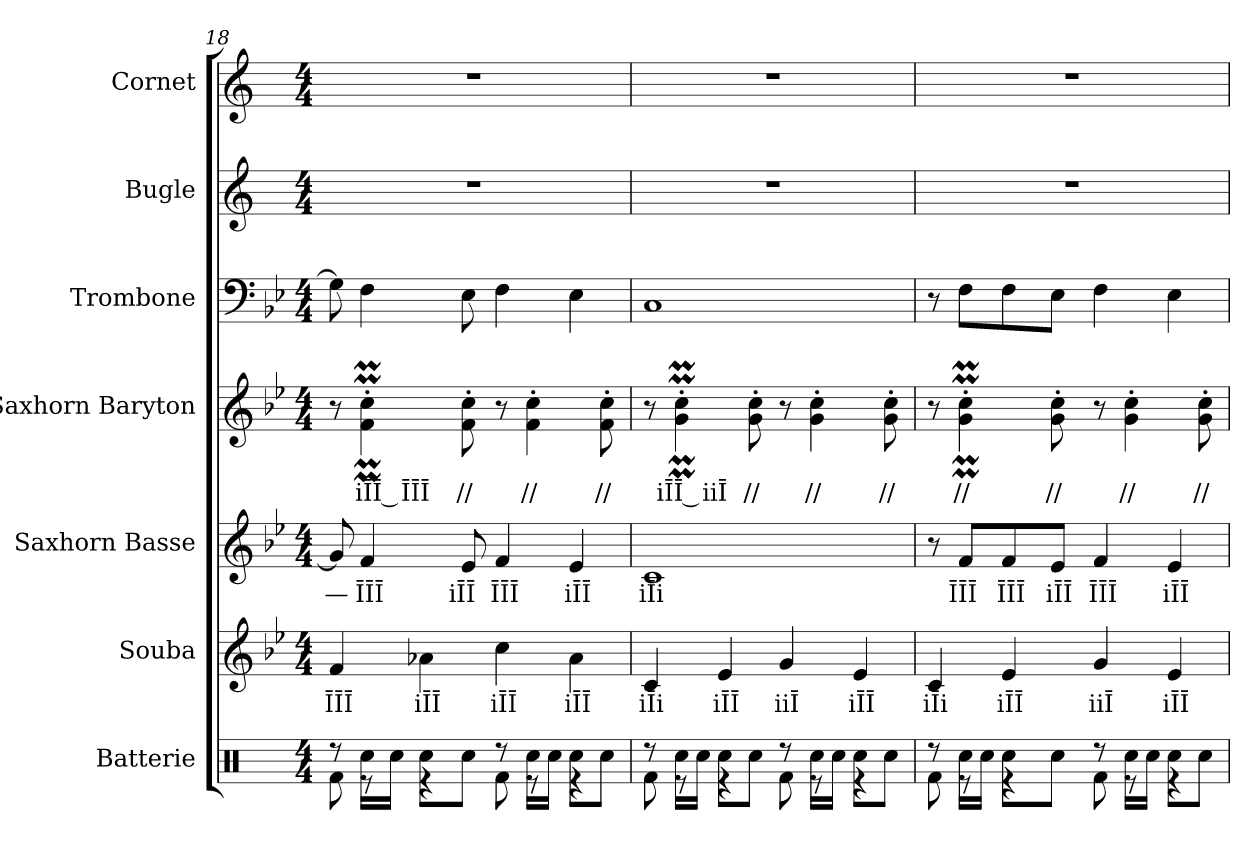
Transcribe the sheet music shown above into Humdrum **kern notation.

**kern	**kern	**text	**kern	**text	**kern	**text	**kern	**kern	**kern
*part7	*part6	*part6	*part5	*part5	*part4	*part4	*part3	*part2	*part1
*staff7	*staff6	*staff6	*staff5	*staff5	*staff4	*staff4	*staff3	*staff2	*staff1
*I"Batterie	*I"Souba	*	*I"Saxhorn Basse	*	*I"Saxhorn Baryton	*	*I"Trombone	*I"Bugle	*I"Cornet
*I'Bat.	*I'Sba.	*	*I'Bass.	*	*I'Bar.	*	*I'Tbn.	*I'Bu.	*I'Cnt.
!!LO:PB:g=z
*clefX	*clefG2	*	*clefG2	*	*clefG2	*	*clefF4	*clefG2	*clefG2
*	*ITrd15c26	*	*ITrd8c14	*	*ITrd8c14	*	*	*ITrd1c2	*ITrd1c2
*k[]	*k[b-e-]	*	*k[b-e-]	*	*k[b-e-]	*	*k[b-e-]	*k[b-e-]	*k[b-e-]
*M4/4	*M4/4	*	*M4/4	*	*M4/4	*	*M4/4	*M4/4	*M4/4
=18	=18	=18	=18	=18	=18	=18	=18	=18	=18
*^	*	*	*	*	*	*	*	*	*
!	!	!	!LO:LY:b	!	!LO:LY:b	!	!	!	!	!
8r	8Rf\	4FF/	ĪĪĪ	8G/]	—	8r	.	8G\]	1r	1r
!	!	!	!	!	!LO:LY:b	!	!LO:LY:b	!	!	!
16Rcc\LL	8r	.	.	4F/	ĪĪĪ	4F\M' 4c\M'	iĪĪ ĪĪĪ	4F\	.	.
16Rcc\JJ	.	.	.	.	.	.	.	.	.	.
!	!	!	!LO:LY:b	!	!	!	!	!	!	!
8Rcc\L	4r	4AA-X\	iĪĪ	.	.	.	.	.	.	.
!	!	!	!	!	!LO:LY:b	!	!LO:LY:b	!	!	!
8Rcc\J	.	.	.	8E-/	iĪĪ	8F\' 8c\'	//	8E-\	.	.
!	!	!	!LO:LY:b	!	!LO:LY:b	!	!	!	!	!
8r	8Rf\	4C\	iĪĪ	4F/	ĪĪĪ	8r	.	4F\	.	.
!	!	!	!	!	!	!	!LO:LY:b	!	!	!
16Rcc\LL	8r	.	.	.	.	4F\' 4c\'	//	.	.	.
16Rcc\JJ	.	.	.	.	.	.	.	.	.	.
!	!	!	!LO:LY:b	!	!LO:LY:b	!	!	!	!	!
8Rcc\L	4r	4AA-\	iĪĪ	4E-/	iĪĪ	.	.	4E-\	.	.
!	!	!	!	!	!	!	!LO:LY:b	!	!	!
8Rcc\J	.	.	.	.	.	8F\' 8c\'	//	.	.	.
=19	=19	=19	=19	=19	=19	=19	=19	=19	=19	=19
!	!	!	!LO:LY:b	!	!LO:LY:b	!	!	!	!	!
8r	8Rf\	4CC/	iĪi	1C	iĪi	8r	.	1C	1r	1r
!	!	!	!	!	!	!	!LO:LY:b	!	!	!
16Rcc\LL	8r	.	.	.	.	4G\M' 4c\M'	iĪĪ iiĪ	.	.	.
16Rcc\JJ	.	.	.	.	.	.	.	.	.	.
!	!	!	!LO:LY:b	!	!	!	!	!	!	!
8Rcc\L	4r	4EE-/	iĪĪ	.	.	.	.	.	.	.
!	!	!	!	!	!	!	!LO:LY:b	!	!	!
8Rcc\J	.	.	.	.	.	8G\' 8c\'	//	.	.	.
!	!	!	!LO:LY:b	!	!	!	!	!	!	!
8r	8Rf\	4GG/	iiĪ	.	.	8r	.	.	.	.
!	!	!	!	!	!	!	!LO:LY:b	!	!	!
16Rcc\LL	8r	.	.	.	.	4G\' 4c\'	//	.	.	.
16Rcc\JJ	.	.	.	.	.	.	.	.	.	.
!	!	!	!LO:LY:b	!	!	!	!	!	!	!
8Rcc\L	4r	4EE-/	iĪĪ	.	.	.	.	.	.	.
!	!	!	!	!	!	!	!LO:LY:b	!	!	!
8Rcc\J	.	.	.	.	.	8G\' 8c\'	//	.	.	.
=20	=20	=20	=20	=20	=20	=20	=20	=20	=20	=20
!	!	!	!LO:LY:b	!	!	!	!	!	!	!
8r	8Rf\	4CC/	iĪi	8r	.	8r	.	8r	1r	1r
!	!	!	!	!	!LO:LY:b	!	!LO:LY:b	!	!	!
16Rcc\LL	8r	.	.	8F/L	ĪĪĪ	4G\M' 4c\M'	//	8F\L	.	.
16Rcc\JJ	.	.	.	.	.	.	.	.	.	.
!	!	!	!LO:LY:b	!	!LO:LY:b	!	!	!	!	!
8Rcc\L	4r	4EE-/	iĪĪ	8F/	ĪĪĪ	.	.	8F\	.	.
!	!	!	!	!	!LO:LY:b	!	!LO:LY:b	!	!	!
8Rcc\J	.	.	.	8E-/J	iĪĪ	8G\' 8c\'	//	8E-\J	.	.
!	!	!	!LO:LY:b	!	!LO:LY:b	!	!	!	!	!
8r	8Rf\	4GG/	iiĪ	4F/	ĪĪĪ	8r	.	4F\	.	.
!	!	!	!	!	!	!	!LO:LY:b	!	!	!
16Rcc\LL	8r	.	.	.	.	4G\' 4c\'	//	.	.	.
16Rcc\JJ	.	.	.	.	.	.	.	.	.	.
!	!	!	!LO:LY:b	!	!LO:LY:b	!	!	!	!	!
8Rcc\L	4r	4EE-/	iĪĪ	4E-/	iĪĪ	.	.	4E-\	.	.
!	!	!	!	!	!	!	!LO:LY:b	!	!	!
8Rcc\J	.	.	.	.	.	8G\' 8c\'	//	.	.	.
*v	*v	*	*	*	*	*	*	*	*	*
=	=	=	=	=	=	=	=	=	=
*-	*-	*-	*-	*-	*-	*-	*-	*-	*-
